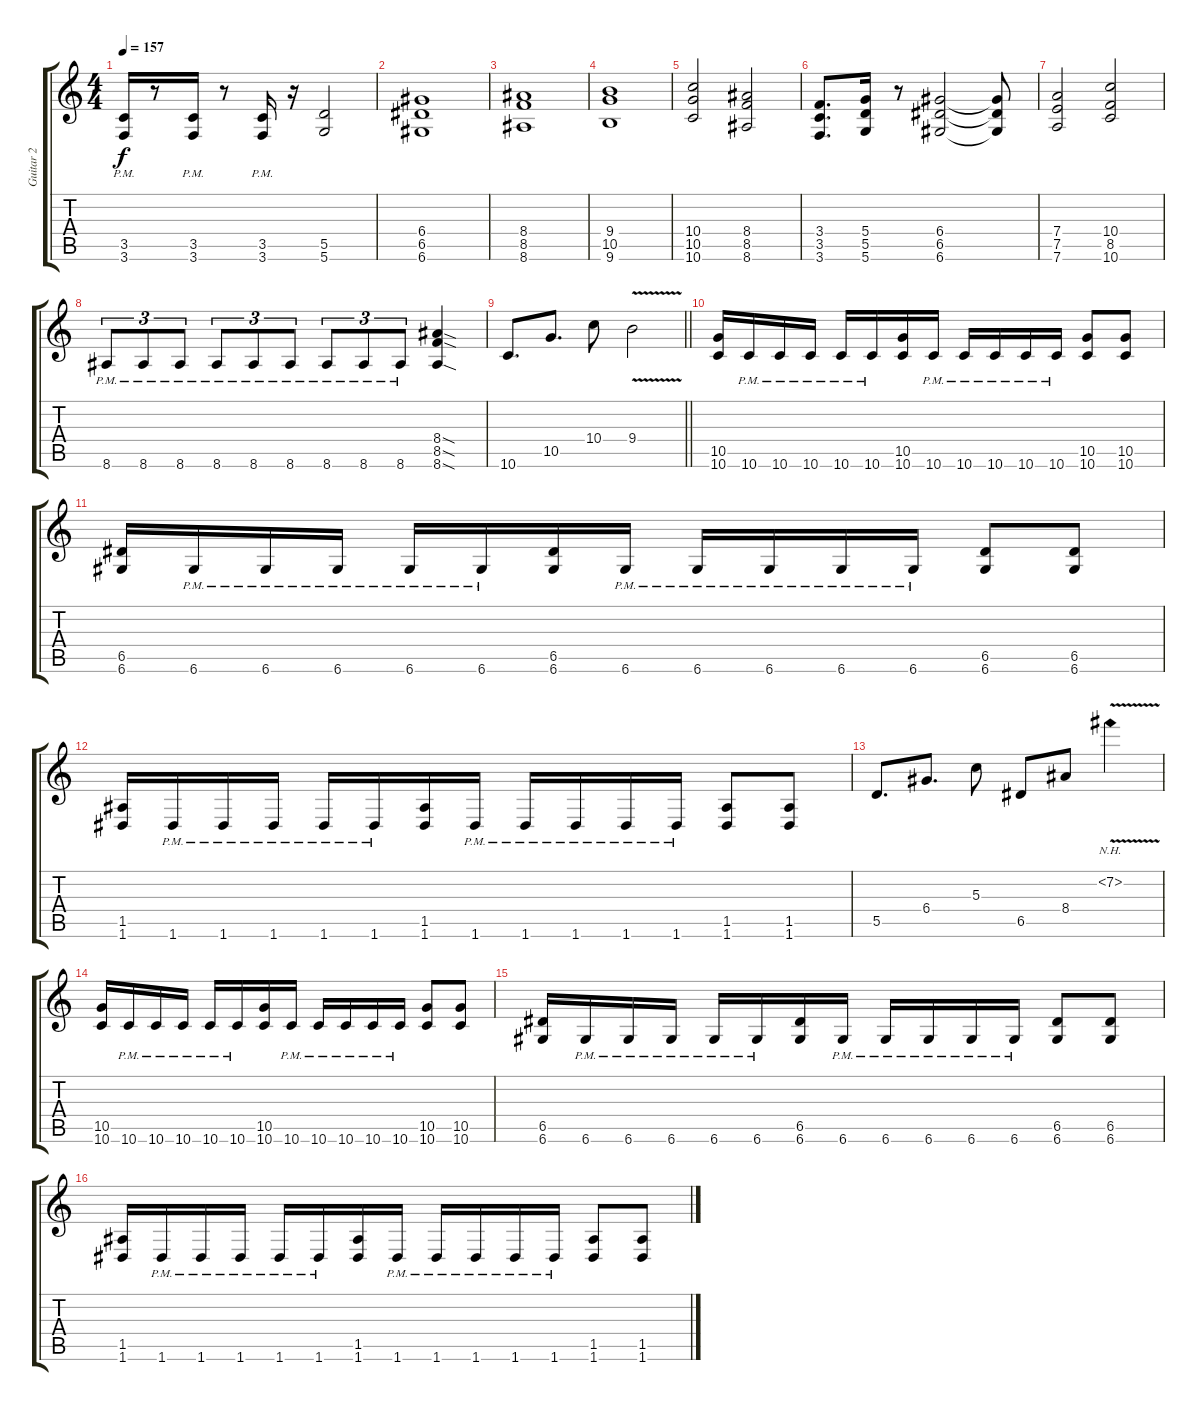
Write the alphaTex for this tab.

\track ("Guitar 2" "Guitar 2") {instrument overdrivenguitar}
\staff {score tabs}
\tuning (E4 B3 G3 D3 A2 D2) {hide}
\ts (4 4)
\tempo 157
\clef g2
\ks c
(3.5{pm} 3.6{pm}).16{dy f} r.8 (3.5{pm} 3.6{pm}).16 r.8 (3.5{pm} 3.6{pm}).16 r.16 (5.5 5.6).2 |
(6.4 6.5 6.6).1 |
(8.4 8.5 8.6).1 |
(9.4 10.5 9.6).1 |
(10.4 10.5 10.6).2 (8.4 8.5 8.6).2 |
(3.4 3.5 3.6).8{d} (5.4 5.5 5.6).16 r.8 (6.4 6.5 6.6).2 (6.4{t} 6.5{t} 6.6{t}).8 |
(7.4 7.5 7.6).2 (10.4 8.5 10.6).2 |
8.6{pm}.8{tu (3 2)} 8.6{pm}.8{tu (3 2)} 8.6{pm}.8{tu (3 2)} 8.6{pm}.8{tu (3 2)} 8.6{pm}.8{tu (3 2)} 8.6{pm}.8{tu (3 2)} 8.6{pm}.8{tu (3 2)} 8.6{pm}.8{tu (3 2)} 8.6{pm}.8{tu (3 2)} (8.4{sod} 8.5{sod} 8.6{sod}).4 |
\barLineRight lightlight
10.6.8{d} 10.5.8{d} 10.4.8 9.4{v}.2 |
(10.5 10.6).16 10.6{pm}.16 10.6{pm}.16 10.6{pm}.16 10.6{pm}.16 10.6{pm}.16 (10.5 10.6).16 10.6{pm}.16 10.6{pm}.16 10.6{pm}.16 10.6{pm}.16 10.6{pm}.16 (10.5 10.6).8 (10.5 10.6).8 |
(6.5 6.6).16 6.6{pm}.16 6.6{pm}.16 6.6{pm}.16 6.6{pm}.16 6.6{pm}.16 (6.5 6.6).16 6.6{pm}.16 6.6{pm}.16 6.6{pm}.16 6.6{pm}.16 6.6{pm}.16 (6.5 6.6).8 (6.5 6.6).8 |
(1.5 1.6).16 1.6{pm}.16 1.6{pm}.16 1.6{pm}.16 1.6{pm}.16 1.6{pm}.16 (1.5 1.6).16 1.6{pm}.16 1.6{pm}.16 1.6{pm}.16 1.6{pm}.16 1.6{pm}.16 (1.5 1.6).8 (1.5 1.6).8 |
5.5.8{d} 6.4.8{d} 5.3.8 6.5.8 8.4.8 7.2{nh v}.4 |
(10.5 10.6).16 10.6{pm}.16 10.6{pm}.16 10.6{pm}.16 10.6{pm}.16 10.6{pm}.16 (10.5 10.6).16 10.6{pm}.16 10.6{pm}.16 10.6{pm}.16 10.6{pm}.16 10.6{pm}.16 (10.5 10.6).8 (10.5 10.6).8 |
(6.5 6.6).16 6.6{pm}.16 6.6{pm}.16 6.6{pm}.16 6.6{pm}.16 6.6{pm}.16 (6.5 6.6).16 6.6{pm}.16 6.6{pm}.16 6.6{pm}.16 6.6{pm}.16 6.6{pm}.16 (6.5 6.6).8 (6.5 6.6).8 |
(1.5 1.6).16 1.6{pm}.16 1.6{pm}.16 1.6{pm}.16 1.6{pm}.16 1.6{pm}.16 (1.5 1.6).16 1.6{pm}.16 1.6{pm}.16 1.6{pm}.16 1.6{pm}.16 1.6{pm}.16 (1.5 1.6).8 (1.5 1.6).8
